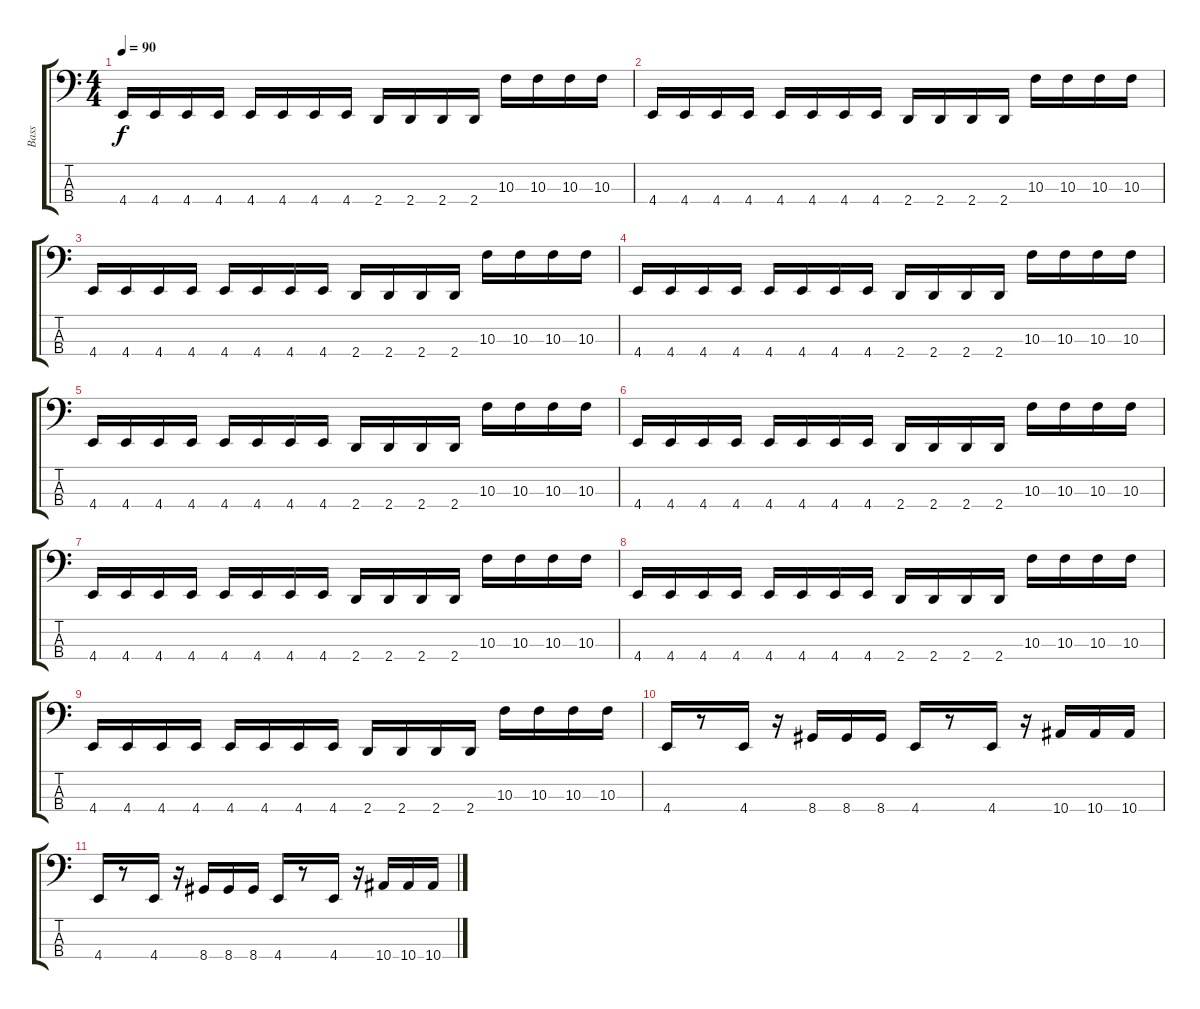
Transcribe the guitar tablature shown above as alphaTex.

\track ("Bass" "Bass") {instrument electricbassfinger}
\staff {score tabs}
\tuning (F2 C2 G1 C1) {hide}
\ts (4 4)
\tempo 90
\clef f4
\ks c
4.4.16{dy f} 4.4.16 4.4.16 4.4.16 4.4.16 4.4.16 4.4.16 4.4.16 2.4.16 2.4.16 2.4.16 2.4.16 10.3.16 10.3.16 10.3.16 10.3.16 |
4.4.16 4.4.16 4.4.16 4.4.16 4.4.16 4.4.16 4.4.16 4.4.16 2.4.16 2.4.16 2.4.16 2.4.16 10.3.16 10.3.16 10.3.16 10.3.16 |
4.4.16 4.4.16 4.4.16 4.4.16 4.4.16 4.4.16 4.4.16 4.4.16 2.4.16 2.4.16 2.4.16 2.4.16 10.3.16 10.3.16 10.3.16 10.3.16 |
4.4.16 4.4.16 4.4.16 4.4.16 4.4.16 4.4.16 4.4.16 4.4.16 2.4.16 2.4.16 2.4.16 2.4.16 10.3.16 10.3.16 10.3.16 10.3.16 |
4.4.16 4.4.16 4.4.16 4.4.16 4.4.16 4.4.16 4.4.16 4.4.16 2.4.16 2.4.16 2.4.16 2.4.16 10.3.16 10.3.16 10.3.16 10.3.16 |
4.4.16 4.4.16 4.4.16 4.4.16 4.4.16 4.4.16 4.4.16 4.4.16 2.4.16 2.4.16 2.4.16 2.4.16 10.3.16 10.3.16 10.3.16 10.3.16 |
4.4.16 4.4.16 4.4.16 4.4.16 4.4.16 4.4.16 4.4.16 4.4.16 2.4.16 2.4.16 2.4.16 2.4.16 10.3.16 10.3.16 10.3.16 10.3.16 |
4.4.16 4.4.16 4.4.16 4.4.16 4.4.16 4.4.16 4.4.16 4.4.16 2.4.16 2.4.16 2.4.16 2.4.16 10.3.16 10.3.16 10.3.16 10.3.16 |
4.4.16 4.4.16 4.4.16 4.4.16 4.4.16 4.4.16 4.4.16 4.4.16 2.4.16 2.4.16 2.4.16 2.4.16 10.3.16 10.3.16 10.3.16 10.3.16 |
4.4.16 r.8 4.4.16 r.16 8.4.16 8.4.16 8.4.16 4.4.16 r.8 4.4.16 r.16 10.4.16 10.4.16 10.4.16 |
4.4.16 r.8 4.4.16 r.16 8.4.16 8.4.16 8.4.16 4.4.16 r.8 4.4.16 r.16 10.4.16 10.4.16 10.4.16
